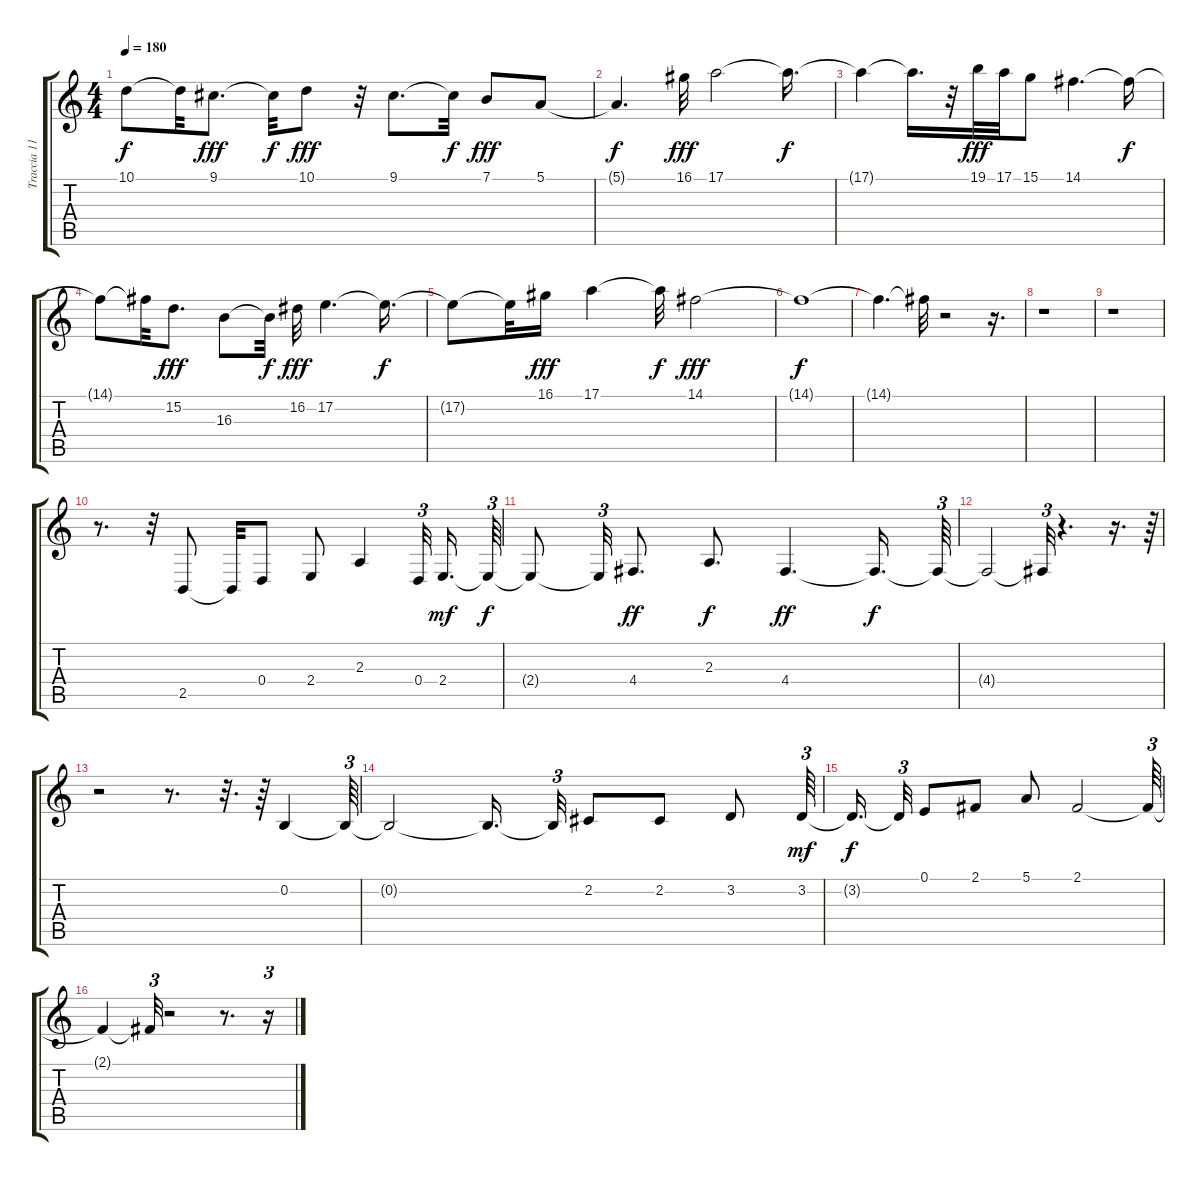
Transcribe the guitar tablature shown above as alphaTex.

\track ("Traccia 11" "Traccia 11") {instrument sopranosax}
\staff {score tabs}
\tuning (E4 B3 G3 D3 A2 E2) {hide}
\ts (4 4)
\tempo 180
\clef g2
\ks c
10.1{t}.8{dy f} 10.1{t}.32 9.1.8{d dy fff} 9.1{t}.32{dy f} 10.1.8{dy fff} r.32 9.1.8{d} 9.1{t}.32{dy f} 7.1.8{dy fff} 5.1.8 |
5.1{t}.4{d dy f} 16.1.32{dy fff} 17.1.2 17.1{t}.16{d dy f} |
17.1{t}.4 17.1{t}.16{d} r.32 19.1.32{dy fff} 17.1.32 15.1.8 14.1.4{d} 14.1{t}.16{dy f} |
14.1{t}.8 14.1{t}.32 15.2.8{d dy fff} 16.3.8 16.3{t}.32{dy f} 16.2.32{dy fff} 17.2.4{d} 17.2{t}.16{d dy f} |
17.2{t}.8 17.2{t}.32 16.1.16{dy fff} 17.1.4 17.1{t}.32{dy f} 14.1.2{dy fff} |
14.1{t}.1{dy f} |
14.1{t}.4{d} 14.1{t}.32 r.2 r.16{d} |
r.1 |
r.1 |
r.8{d} r.32 2.5.8 2.5{t}.32 0.4.8 2.4.8 2.3.4 0.4.32{tu (3 2) beam splitsecondary} 2.4.16{d dy mf} 2.4{t}.64{tu (3 2) dy f} |
2.4{t}.8 2.4{t}.32{tu (3 2)} 4.4.8{d dy ff} 2.3.8{d dy f} 4.4.4{d dy ff} 4.4{t}.16{d dy f} 4.4{t}.64{tu (3 2)} |
4.4{t}.2 4.4{t}.32{tu (3 2)} r.4{d} r.16{d} r.64{tu (3 2)} |
r.2 r.8{d} r.32{d} r.64 0.2.4 0.2{t}.64{tu (3 2)} |
0.2{t}.2 0.2{t}.16{d beam splitsecondary} 0.2{t}.32{tu (3 2)} 2.2.8 2.2.8 3.2.8 3.2.64{tu (3 2) dy mf} |
3.2{t}.16{d dy f beam splitsecondary} 3.2{t}.32{tu (3 2)} 0.1.8 2.1.8 5.1.8 2.1.2 2.1{t}.64{tu (3 2)} |
2.1{t}.4 2.1{t}.32{tu (3 2)} r.2 r.8{d} r.16{tu (3 2)}
